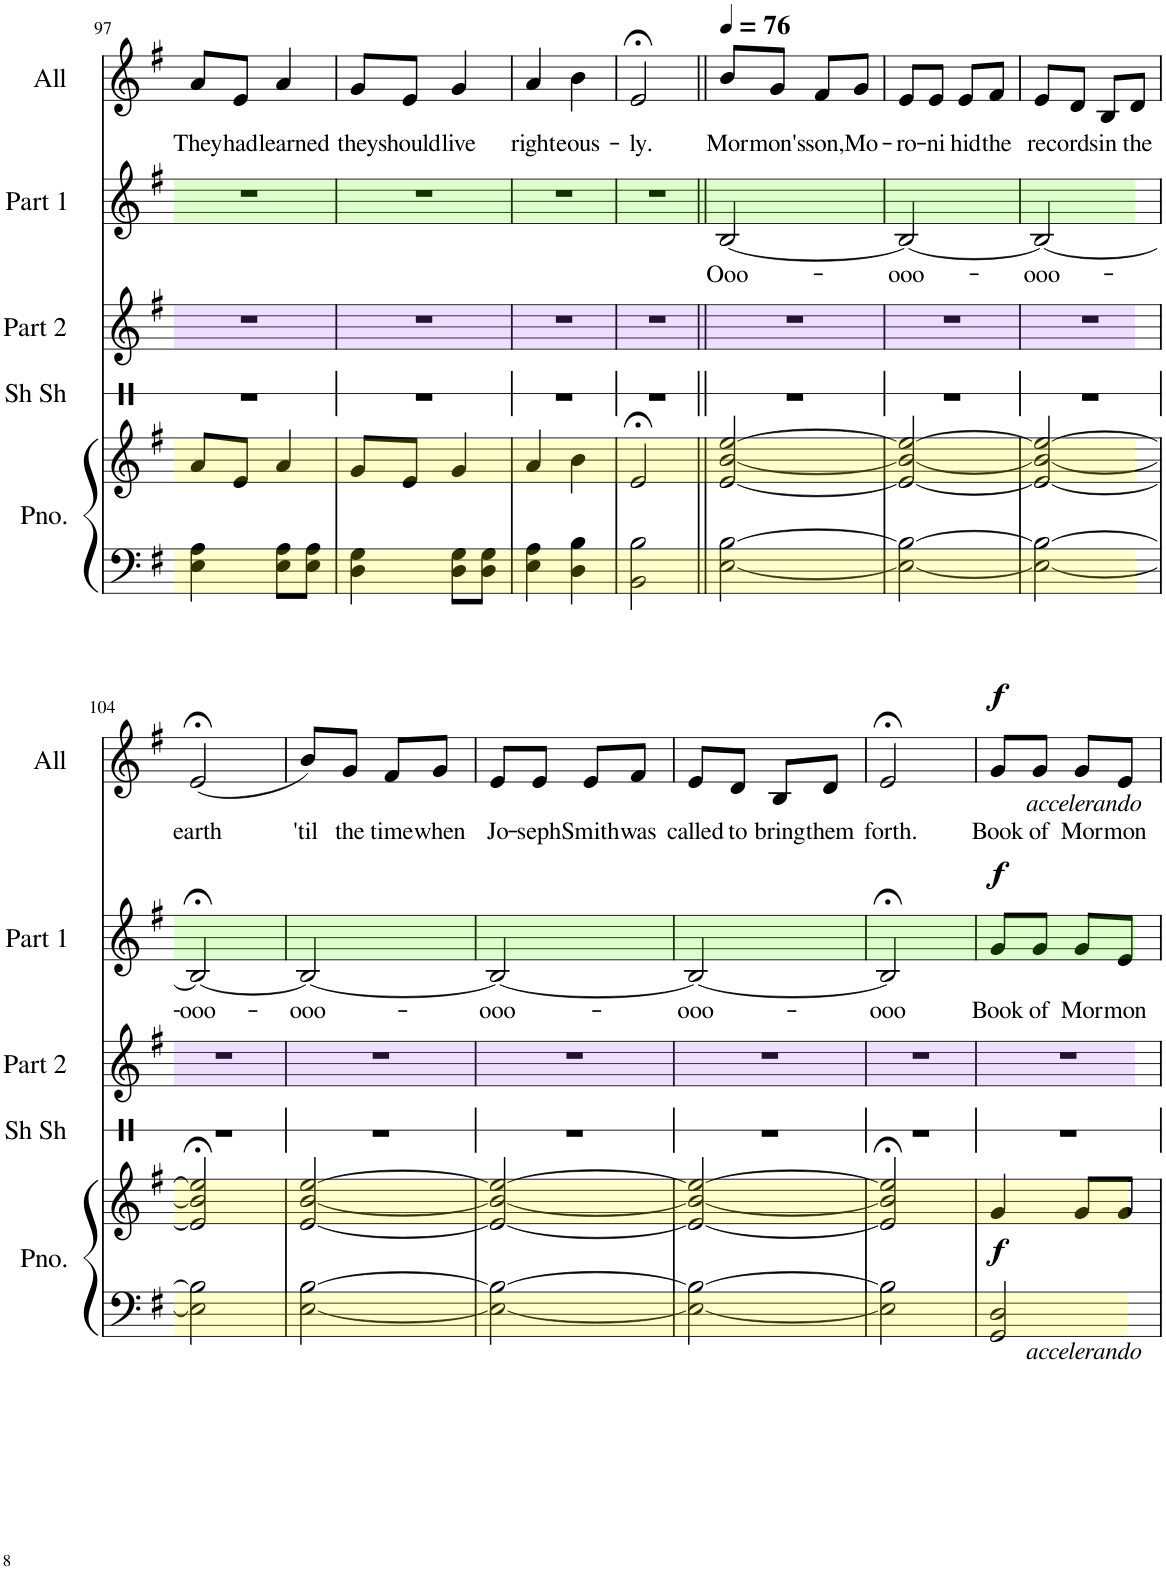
**kern	**kern	**dynam	**kern	**kern	**kern	**text	**dynam	**kern	**text	**dynam
*part5	*part5	*part5	*part4	*part3	*part2	*part2	*part2	*part1	*part1	*part1
*staff6	*staff5	*staff5/6	*staff4	*staff3	*staff2	*staff2	*staff2	*staff1	*staff1	*staff1
*I"Piano	*	*	*I"Sh Sh	*I"Part 2	*I"Part 1	*	*	*I"All	*	*
*I'Pno.	*	*	*I'Sh Sh	*I'Part 2	*I'Part 1	*	*	*I'All	*	*
!!LO:PB:g=z
*clefF4	*clefG2	*	*clefX	*clefG2	*clefG2	*	*	*clefG2	*	*
*	*	*	*	*	*	*	*	*Trd1c2	*	*
*k[f#]	*k[f#]	*	*k[b-e-a-]	*k[f#]	*k[f#]	*	*	*k[f#]	*	*
*M2/4	*M2/4	*	*M2/4	*M2/4	*M2/4	*	*	*M2/4	*	*
=97	=97	=97	=97	=97	=97	=97	=97	=97	=97	=97
!	!	!	!	!	!	!	!	!	!LO:LY:b	!
4E\ 4A\	8a/L	.	2r	2r	2r	.	.	8a/L	They	.
!	!	!	!	!	!	!	!	!	!LO:LY:b	!
.	8e/J	.	.	.	.	.	.	8e/J	had	.
!	!	!	!	!	!	!	!	!	!LO:LY:b	!
8E\ 8A\L	4a/	.	.	.	.	.	.	4a/	learned	.
8E\ 8A\J	.	.	.	.	.	.	.	.	.	.
=98	=98	=98	=98	=98	=98	=98	=98	=98	=98	=98
!	!	!	!	!	!	!	!	!	!LO:LY:b	!
4D\ 4G\	8g/L	.	2r	2r	2r	.	.	8g/L	they	.
!	!	!	!	!	!	!	!	!	!LO:LY:b	!
.	8e/J	.	.	.	.	.	.	8e/J	should	.
!	!	!	!	!	!	!	!	!	!LO:LY:b	!
8D\ 8G\L	4g/	.	.	.	.	.	.	4g/	live	.
8D\ 8G\J	.	.	.	.	.	.	.	.	.	.
=99	=99	=99	=99	=99	=99	=99	=99	=99	=99	=99
!	!	!	!	!	!	!	!	!	!LO:LY:b	!
4E\ 4A\	4a/	.	2r	2r	2r	.	.	4a/	right-	.
!	!	!	!	!	!	!	!	!	!LO:LY:b	!
4D\ 4B\	4b\	.	.	.	.	.	.	4b\	-eous-	.
=100	=100	=100	=100	=100	=100	=100	=100	=100	=100	=100
!	!	!	!	!	!	!	!	!	!LO:LY:b	!
2BB\ 2B\	2e;</	.	2r	2r	2r	.	.	2e;</	-ly.	.
=101||	=101||	=101||	=101||	=101||	=101||	=101||	=101||	=101||	=101||	=101||
*	*	*	*	*	*	*	*	*MM76	*	*
!	!	!	!	!	!	!LO:LY:b	!	!	!LO:LY:b	!
[2E\ [2B\	[2e/ [2b/ [2ee/	.	2r	2r	[2B/	Ooo-	.	8b/L	Mor-	.
!	!	!	!	!	!	!	!	!	!LO:LY:b	!
.	.	.	.	.	.	.	.	8g/J	-mon's	.
!	!	!	!	!	!	!	!	!	!LO:LY:b	!
.	.	.	.	.	.	.	.	8f#/L	son,	.
!	!	!	!	!	!	!	!	!	!LO:LY:b	!
.	.	.	.	.	.	.	.	8g/J	Mo-	.
=102	=102	=102	=102	=102	=102	=102	=102	=102	=102	=102
!	!	!	!	!	!	!LO:LY:b	!	!	!LO:LY:b	!
2E\_ 2B\_	2e/_ 2b/_ 2ee/_	.	2r	2r	2B/_	-ooo-	.	8e/L	-ro-	.
!	!	!	!	!	!	!	!	!	!LO:LY:b	!
.	.	.	.	.	.	.	.	8e/J	-ni	.
!	!	!	!	!	!	!	!	!	!LO:LY:b	!
.	.	.	.	.	.	.	.	8e/L	hid	.
!	!	!	!	!	!	!	!	!	!LO:LY:b	!
.	.	.	.	.	.	.	.	8f#/J	the	.
=103	=103	=103	=103	=103	=103	=103	=103	=103	=103	=103
!	!	!	!	!	!	!LO:LY:b	!	!	!LO:LY:b	!
2E\_ 2B\_	2e/_ 2b/_ 2ee/_	.	2r	2r	2B/_	-ooo-	.	8e/L	rec-	.
!	!	!	!	!	!	!	!	!	!LO:LY:b	!
.	.	.	.	.	.	.	.	8d/J	-ords	.
!	!	!	!	!	!	!	!	!	!LO:LY:b	!
.	.	.	.	.	.	.	.	8B/L	in	.
!	!	!	!	!	!	!	!	!	!LO:LY:b	!
.	.	.	.	.	.	.	.	8d/J	the	.
!!LO:LB:g=z
=104	=104	=104	=104	=104	=104	=104	=104	=104	=104	=104
!	!	!	!	!	!	!LO:LY:b	!	!	!LO:LY:b	!
2E\] 2B\]	2e/];< 2b/];< 2ee/];<	.	2r	2r	2B;</_	-ooo-	.	(2e;</	earth	.
=105	=105	=105	=105	=105	=105	=105	=105	=105	=105	=105
!	!	!	!	!	!	!LO:LY:b	!	!	!LO:LY:b	!
[2E\ [2B\	[2e/ [2b/ [2ee/	.	2r	2r	2B/_	-ooo-	.	8b/L)	'til	.
!	!	!	!	!	!	!	!	!	!LO:LY:b	!
.	.	.	.	.	.	.	.	8g/J	the	.
!	!	!	!	!	!	!	!	!	!LO:LY:b	!
.	.	.	.	.	.	.	.	8f#/L	time	.
!	!	!	!	!	!	!	!	!	!LO:LY:b	!
.	.	.	.	.	.	.	.	8g/J	when	.
=106	=106	=106	=106	=106	=106	=106	=106	=106	=106	=106
!	!	!	!	!	!	!LO:LY:b	!	!	!LO:LY:b	!
2E\_ 2B\_	2e/_ 2b/_ 2ee/_	.	2r	2r	2B/_	-ooo-	.	8e/L	Jo-	.
!	!	!	!	!	!	!	!	!	!LO:LY:b	!
.	.	.	.	.	.	.	.	8e/J	-seph	.
!	!	!	!	!	!	!	!	!	!LO:LY:b	!
.	.	.	.	.	.	.	.	8e/L	Smith	.
!	!	!	!	!	!	!	!	!	!LO:LY:b	!
.	.	.	.	.	.	.	.	8f#/J	was	.
=107	=107	=107	=107	=107	=107	=107	=107	=107	=107	=107
!	!	!	!	!	!	!LO:LY:b	!	!	!LO:LY:b	!
2E\_ 2B\_	2e/_ 2b/_ 2ee/_	.	2r	2r	2B/_	-ooo-	.	8e/L	called	.
!	!	!	!	!	!	!	!	!	!LO:LY:b	!
.	.	.	.	.	.	.	.	8d/J	to	.
!	!	!	!	!	!	!	!	!	!LO:LY:b	!
.	.	.	.	.	.	.	.	8B/L	bring	.
!	!	!	!	!	!	!	!	!	!LO:LY:b	!
.	.	.	.	.	.	.	.	8d/J	them	.
=108	=108	=108	=108	=108	=108	=108	=108	=108	=108	=108
!	!	!	!	!	!	!LO:LY:b	!	!	!LO:LY:b	!
2E\] 2B\]	2e/];< 2b/];< 2ee/];<	.	2r	2r	2B;</]	-ooo	.	2e;</	forth.	.
=109	=109	=109	=109	=109	=109	=109	=109	=109	=109	=109
!	!	!	!	!	!	!	!	!LO:TX:b:i:t=accelerando	!	!
!LO:TX:b:i:t=accelerando	!	!	!	!	!	!	!	!	!	!
!	!	!LO:DY:b	!	!	!	!LO:LY:b	!LO:DY:a	!	!LO:LY:b	!LO:DY:a
2GG/ 2D/	4g/	f	2r	2r	8g/L	Book	f	8g/L	Book	f
!	!	!	!	!	!	!LO:LY:b	!	!	!LO:LY:b	!
.	.	.	.	.	8g/J	of	.	8g/J	of	.
!	!	!	!	!	!	!LO:LY:b	!	!	!LO:LY:b	!
.	8g/L	.	.	.	8g/L	Mor-	.	8g/L	Mor-	.
!	!	!	!	!	!	!LO:LY:b	!	!	!LO:LY:b	!
.	8g/J	.	.	.	8e/J	-mon	.	8e/J	-mon	.
=	=	=	=	=	=	=	=	=	=	=
*-	*-	*-	*-	*-	*-	*-	*-	*-	*-	*-
